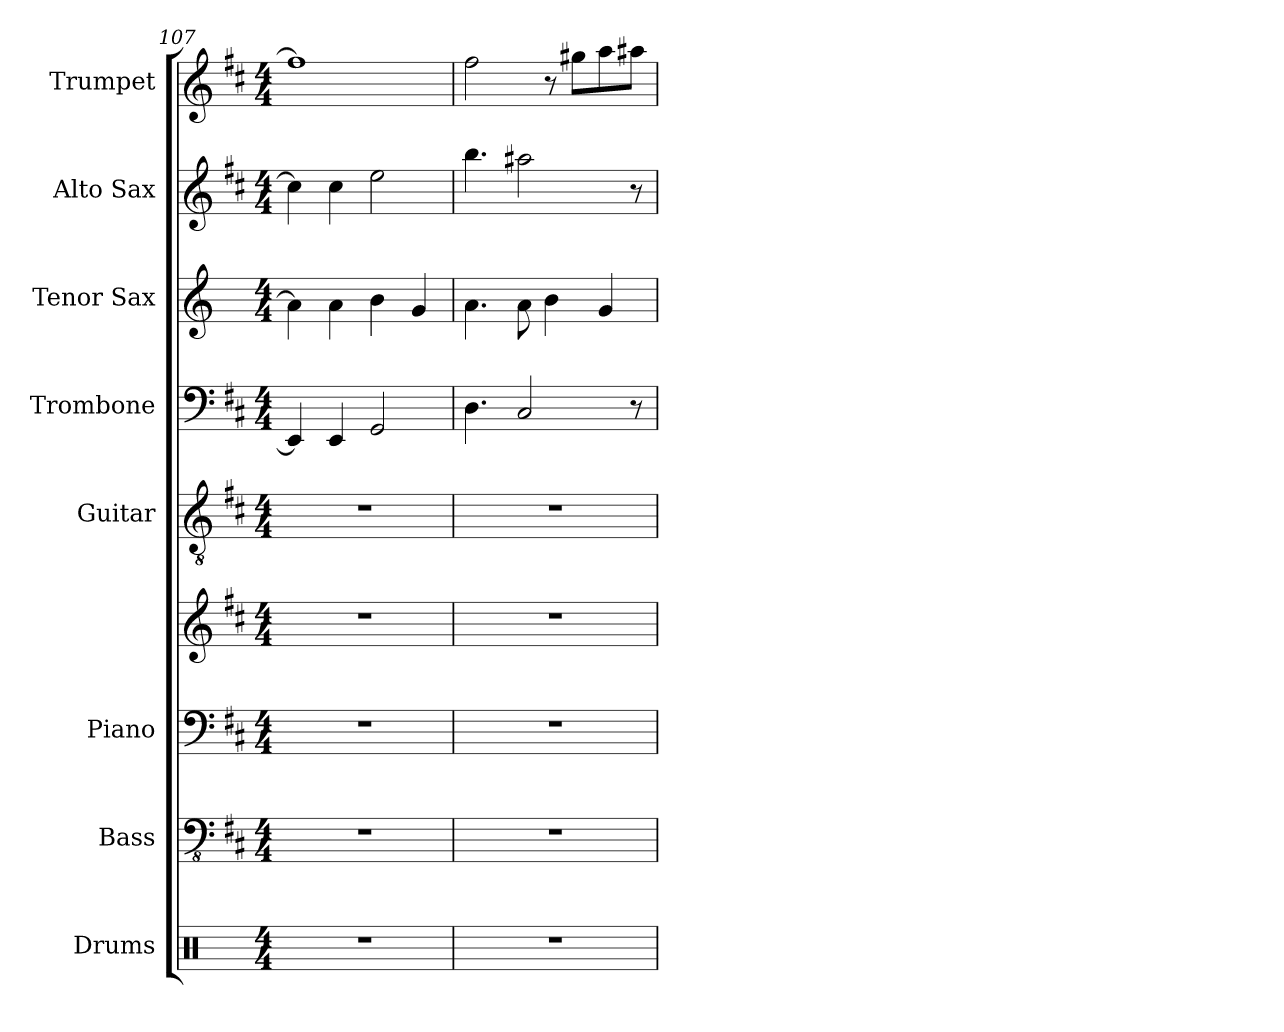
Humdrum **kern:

**kern	**kern	**kern	**kern	**kern	**kern	**kern	**kern	**kern
*part8	*part7	*part6	*part6	*part5	*part4	*part3	*part2	*part1
*staff9	*staff8	*staff7	*staff6	*staff5	*staff4	*staff3	*staff2	*staff1
*I"Drums	*I"Bass	*I"Piano	*	*I"Guitar	*I"Trombone	*I"Tenor Sax	*I"Alto Sax	*I"Trumpet
*I'Drums	*I'Bass	*I'Piano	*	*I'Gtr.	*I'Tbn.	*I'Tenor	*I'Alto	*I'Tpt.
*clefX	*clefFv4	*clefF4	*clefG2	*clefGv2	*clefF4	*clefG2	*clefG2	*clefG2
*	*	*	*	*	*	*ITrd8c14	*ITrd5c9	*ITrd1c2
*k[]	*k[f#c#]	*k[f#c#]	*k[f#c#]	*k[f#c#]	*k[f#c#]	*k[]	*k[b-]	*k[]
*M4/4	*M4/4	*M4/4	*M4/4	*M4/4	*M4/4	*M4/4	*M4/4	*M4/4
=107	=107	=107	=107	=107	=107	=107	=107	=107
1r	1r	1r	1r	1r	4EE/]	4A\]	4e\]	1ee]
.	.	.	.	.	4EE/	4A\	4e\	.
.	.	.	.	.	2GG/	4B\	2g\	.
.	.	.	.	.	.	4G/	.	.
=108	=108	=108	=108	=108	=108	=108	=108	=108
1r	1r	1r	1r	1r	4.D\	4.A\	4.dd\	2ee\
.	.	.	.	.	2C#/	8A\	2cc#X\	.
.	.	.	.	.	.	4B\	.	8r
.	.	.	.	.	.	.	.	8ff#X\L
.	.	.	.	.	.	4G/	.	8gg\
.	.	.	.	.	8r	.	8r	8gg#X\J
=	=	=	=	=	=	=	=	=
*-	*-	*-	*-	*-	*-	*-	*-	*-
